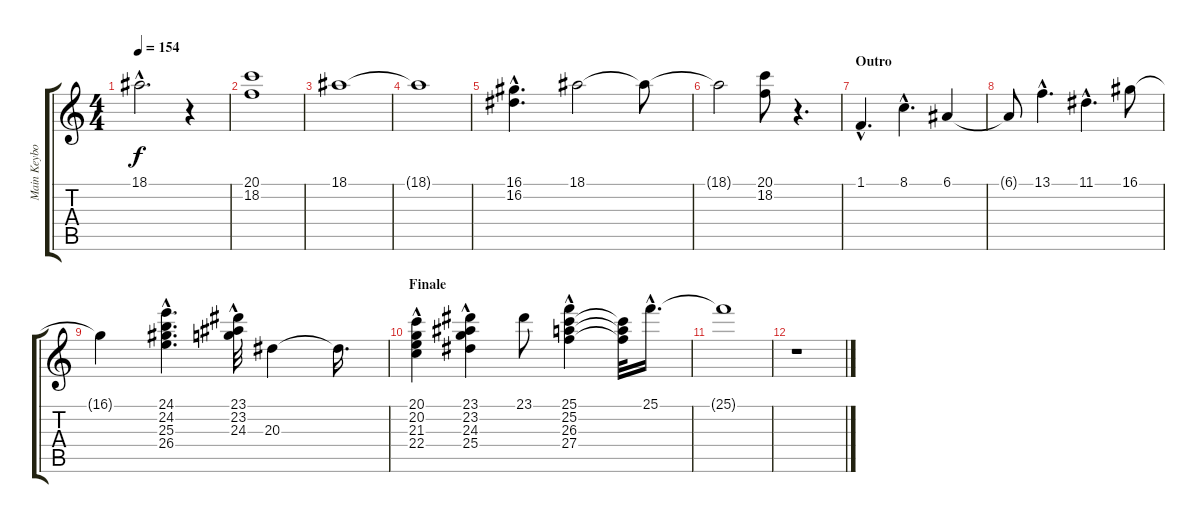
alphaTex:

\track ("Main Keyboards" "Main Keybo") {instrument stringensemble1}
\staff {score tabs}
\tuning (E4 B3 G3 D3 A2 E2) {hide}
\ts (4 4)
\tempo 154
\clef g2
\ks c
18.1{hac t}.2{d dy f} r.4 |
(20.1 18.2).1 |
18.1.1 |
18.1{t}.1 |
(16.1{hac} 16.2).4{d} 18.1.2 18.1{t}.8 |
18.1{t}.2 (20.1 18.2).8 r.4{d} |
\section ("" "Outro")
1.1{hac}.4{d} 8.1{hac}.4{d} 6.1.4 |
6.1{t}.8 13.1{hac}.4{d} 11.1{hac}.4{d} 16.1.8 |
16.1{t}.4 (24.1{hac} 24.2{hac} 25.3{hac} 26.4{hac}).4{d} (23.1{hac} 23.2{hac} 24.3{hac}).32 20.3.4 20.3{t}.16{d} |
\section ("" "Finale")
(20.1{hac} 20.2 21.3 22.4).4 (23.1{hac} 23.2{hac} 24.3{hac} 25.4{hac}).4 23.1.8 (25.1{hac} 25.2 26.3 27.4).4 (25.2{t} 26.3{t} 27.4{t}).32 25.1{hac}.16{d} |
25.1{t}.1 |
r.1
